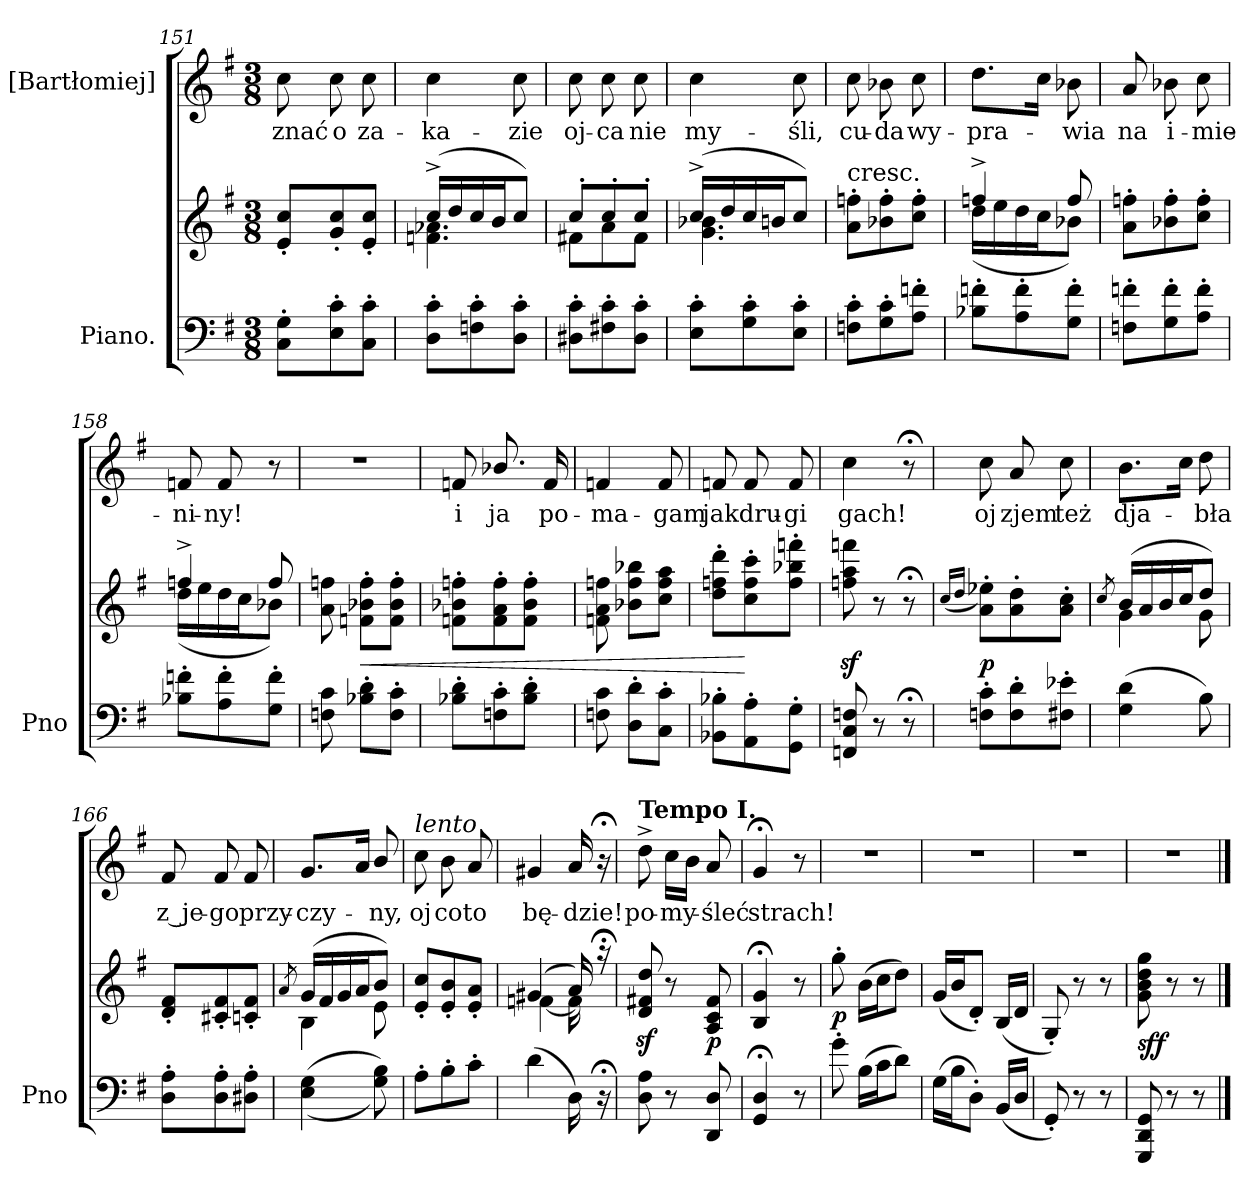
**kern	**kern	**dynam	**kern	**text
*part2	*part2	*part2	*part1	*part1
*staff3	*staff2	*staff2/3	*staff1	*staff1
*I"Piano.	*	*	*I"[Bartłomiej]	*
*I'Pno	*	*	*	*
*clefF4	*clefG2	*	*clefG2	*
*k[f#]	*k[f#]	*	*k[f#]	*
*G:	*G:	*	*G:	*
*M3/8	*M3/8	*	*M3/8	*
=151	=151	=151	=151	=151
8C'\ 8G'\L	8e'/ 8cc'/L	.	8cc\	znać
8E'\ 8c'\	8g'/ 8cc'/	.	8cc\	o
8C'\ 8c'\J	8e'/ 8cc'/J	.	8cc\	za-
=152	=152	=152	=152	=152
*	*^	*	*	*
8D'\ 8c'\L	(16cc^/LL	4.fn\ 4.a-X\	.	4cc\	-ka-
.	16dd/	.	.	.	.
8Fn'\ 8c'\	16cc/	.	.	.	.
.	16b/J	.	.	.	.
8D'\ 8c'\J	8cc/J)	.	.	8cc\	-zie
=153	=153	=153	=153	=153	=153
8D#X'\ 8c'\L	8cc'/L	8f#X\L	.	8cc\	oj-
8F#X'\ 8c'\	8cc'/	8a\	.	8cc\	-ca
8D#'\ 8c'\J	8cc'/J	8f#\J	.	8cc\	nie
=154	=154	=154	=154	=154	=154
8E'\ 8c'\L	(16cc^/LL	4.g\ 4.b-X\	.	4cc\	my-
.	16dd/	.	.	.	.
8G'\ 8c'\	16cc/	.	.	.	.
.	16bn/J	.	.	.	.
8E'\ 8c'\J	8cc/J)	.	.	8cc\	-śli,
*	*v	*v	*	*	*
=155	=155	=155	=155	=155
!	!LO:TX:t=cresc.	!	!	!
8Fn'\ 8c'\L	8a'\ 8ffn'\L	.	8cc\	cu-
8G'\ 8c'\	8b-X'\ 8ff'\	.	8b-X\	-da
8A'\ 8fn'\J	8cc'\ 8ff'\J	.	8cc\	wy-
=156	=156	=156	=156	=156
*	*^	*	*	*
8B-X'\ 8fn'\L	4ffn^/	(16dd\LL	.	8.dd\L	-pra-
.	.	16ee\	.	.	.
8A'\ 8f'\	.	16dd\	.	.	.
.	.	16cc\J	.	16cc\Jk	.
8G'\ 8f'\J	8ff/	8b-X\J)	.	8b-X\	-wia
*	*v	*v	*	*	*
=157	=157	=157	=157	=157
8Fn'\ 8fn'\L	8a'\ 8ffn'\L	.	8a/	na
8G'\ 8f'\	8b-X'\ 8ff'\	.	8b-X\	i-
8A'\ 8f'\J	8cc'\ 8ff'\J	.	8cc\	-mie-
=158	=158	=158	=158	=158
*	*^	*	*	*
8B-X'\ 8fn'\L	4ffn^/	(16dd\LL	.	8fn/	-ni-
.	.	16ee\	.	.	.
8A'\ 8f'\	.	16dd\	.	8f/	-ny!
.	.	16cc\J	.	.	.
8G'\ 8f'\J	8ff/	8b-X\J)	.	8r	.
*	*v	*v	*	*	*
=159	=159	=159	=159	=159
8Fn\ 8c\	8a\ 8ffn\	.	4.r	.
!	!	!LO:HP:b	!	!
8B-X'\ 8d'\L	8fn'\ 8b-X'\ 8ff'\L	<	.	.
8F'\ 8c'\J	8f'\ 8b-'\ 8ff'\J	.	.	.
=160	=160	=160	=160	=160
8B-X'\ 8d'\L	8fn'\ 8b-X'\ 8ffn'\L	.	8fn/	i
8Fn'\ 8c'\	8f'\ 8a'\ 8ff'\	.	8.b-X/	ja
8B-'\ 8d'\J	8f'\ 8b-'\ 8ff'\J	.	.	.
.	.	.	16f/	po-
=161	=161	=161	=161	=161
8Fn\ 8c\	8fn\ 8a\ 8ffn\	.	4fn/	-ma-
8D'\ 8d'\L	8b-X\ 8ff\ 8bb-X\L	.	.	.
8C'\ 8c'\J	8cc\ 8ff\ 8aa\J	.	8f/	-gam
=162	=162	=162	=162	=162
8BB-X'\ 8B-X'\L	8dd'\ 8ffn'\ 8ddd'\L	.	8fn/	jak
8AA'\ 8A'\	8cc'\ 8ff'\ 8ccc'\	[	8f/	dru-
8GG'\ 8G'\J	8ff'\ 8bb-X'\ 8fffn'\J	.	8f/	-gi
=163	=163	=163	=163	=163
8FFn/ 8C/ 8Fn/	8ffnz\ 8aaz\ 8fffnz\	.	4cc\	gach!
8r	8r	.	.	.
8r;<	8r;<	.	8r;<	.
=164	=164	=164	=164	=164
.	(16qqcc/LL	.	.	.
.	16qqdd/JJ	.	.	.
8Fn'\ 8c'\L	8a'\ 8ee-X'\L)	p	8cc\	oj
8F'\ 8d'\	8a'\ 8dd'\	.	8a/	zjem
8F#X'\ 8e-X'\J	8a'\ 8cc'\J	.	8cc\	też
=165	=165	=165	=165	=165
.	8qcc/	.	.	.
*	*^	*	*	*
(4G\ 4d\	(16b/LL	4g\	.	8.b\L	dja-
.	16a/	.	.	.	.
.	16b/	.	.	.	.
.	16cc/J	.	.	16cc\Jk	.
8B\)	8dd/J)	8g\	.	8dd\	-bła
*	*v	*v	*	*	*
=166	=166	=166	=166	=166
8D'\ 8A'\L	8d'/ 8f#'/L	.	8f#/	z je-
8D'\ 8A'\	8c#X'/ 8f#'/	.	8f#/	-go
8D#X'\ 8A'\J	8cn'/ 8f#'/J	.	8f#/	przy-
=167	=167	=167	=167	=167
.	8qa/	.	.	.
*	*^	*	*	*
(<(>4E\ 4G\	(16g/LL	4B\	.	8.g/L	-czy-
.	16f#/	.	.	.	.
.	16g/	.	.	.	.
.	16a/J	.	.	16a/Jk	.
8G\ 8B\))	8b/J)	8e\	.	8b/	-ny,
=168	=168	=168	=168	=168	=168
!	!	!	!	!LO:TX:a:i:t=lento	!
*	*v	*v	*	*	*
8A'\L	8e'/ 8cc'/L	.	8cc\	oj
8B'\	8e'/ 8b'/	.	8b\	co
8c'\J	8e'/ 8a'/J	.	8a/	to
=169	=169	=169	=169	=169
*	*^	*	*	*
(4d\	(4g#X/	[4fn\	.	4g#X/	bę-
16D\)	16a/)	16f\]	.	16a/	-dzie!
16r;<	16r;<aa	16rcyy	.	16r;<	.
=170	=170	=170	=170	=170	=170
!	!	!	!	!LO:TX:a:B:t=Tempo I.	!
*	*v	*v	*	*	*
8D\ 8A\	8dz/ 8f#Xz/ 8ddz/	.	8dd^\	po-
8r	8r	.	16cc\LL	-my-
.	.	.	16b\JJ	.
8DD/ 8D/	8A/ 8c/ 8f#/	p	8a/	-śleć
=171	=171	=171	=171	=171
4GG;</ 4D;</	4B;</ 4g;</	.	4g;</	strach!
8r	8r	.	8r	.
=172	=172	=172	=172	=172
8g'\	8gg'\	p	4.r	.
(16B\LL	(16b\LL	.	.	.
16c\J	16cc\J	.	.	.
8d\J)	8dd\J)	.	.	.
=173	=173	=173	=173	=173
(16G\LL	(16g/LL	.	4.r	.
16B\J	16b/J	.	.	.
8D'\J)	8d'/J)	.	.	.
(16BB/LL	(16B/LL	.	.	.
16D/JJ	16d/JJ	.	.	.
=174	=174	=174	=174	=174
8GG'/)	8G'/)	.	4.r	.
8r	8r	.	.	.
8r	8r	.	.	.
=175	=175	=175	=175	=175
8GGG/ 8DD/ 8GG/	8g\ 8b\ 8dd\ 8gg\	sff	4.r	.
8r	8r	.	.	.
8r	8r	.	.	.
==	==	==	==	==
*-	*-	*-	*-	*-
